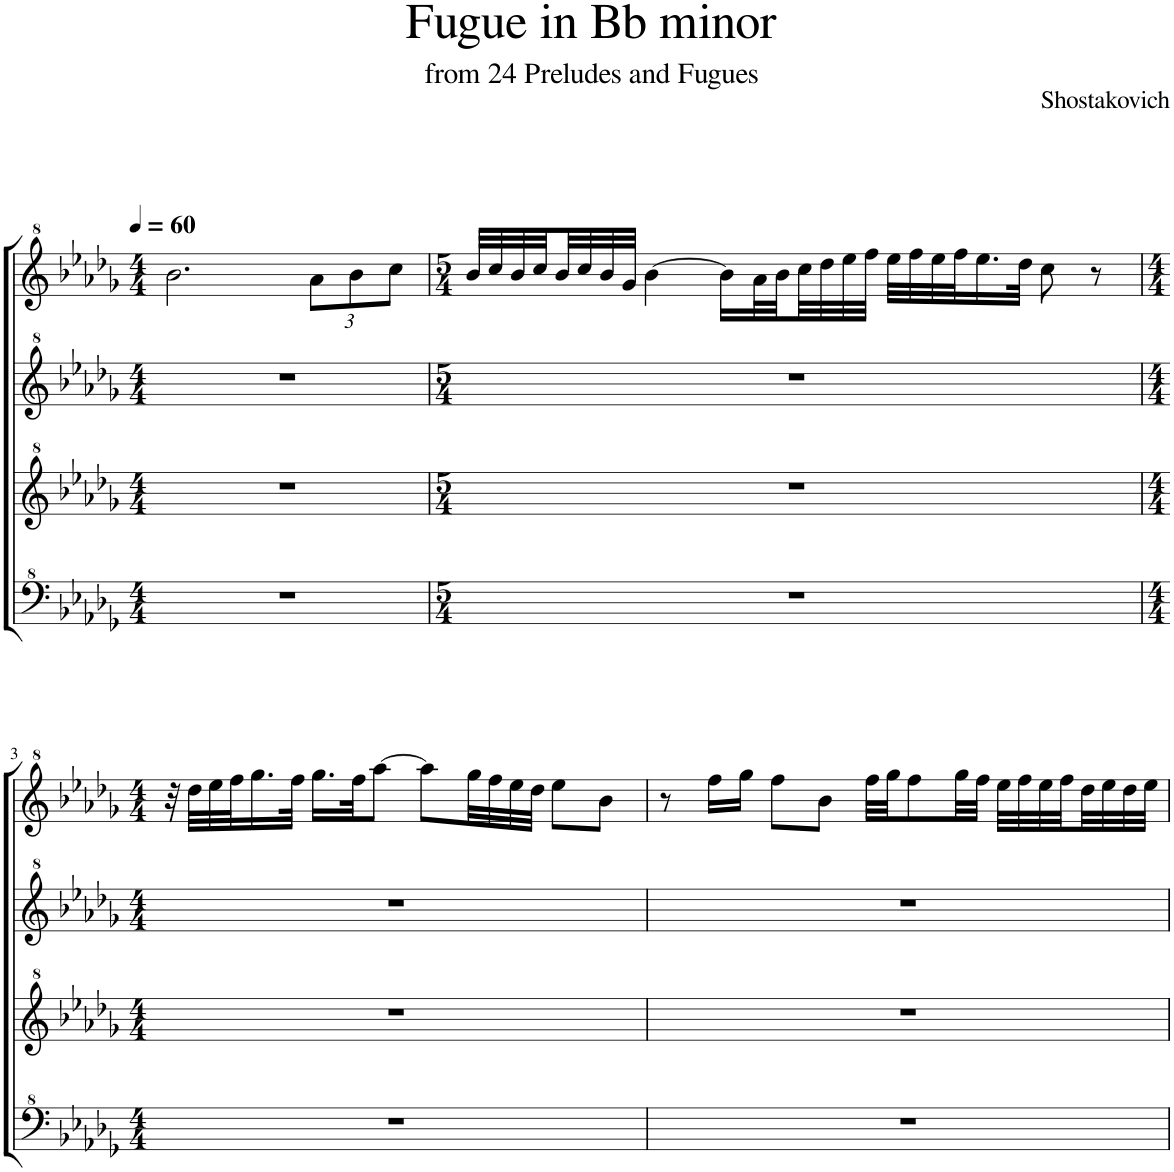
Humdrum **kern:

**kern	**kern	**kern	**kern
*part1	*part1	*part1	*part1
*staff4	*staff3	*staff2	*staff1
*I"Model III	*	*	*
*clefF^4	*clefG^2	*clefG^2	*clefG^2
*k[b-e-a-d-g-]	*k[b-e-a-d-g-]	*k[b-e-a-d-g-]	*k[b-e-a-d-g-]
*M4/4	*M4/4	*M4/4	*M4/4
*MM60	*MM60	*MM60	*MM60
=1	=1	=1	=1
1r	1r	1r	2.bb-\
*	*	*	*Xbrackettup
.	.	.	12aa-\L
.	.	.	12bb-\
.	.	.	12ccc\J
=2	=2	=2	=2
*M5/4	*M5/4	*M5/4	*M5/4
4%5r	4%5r	4%5r	32bb-/LLL
.	.	.	32ccc/
.	.	.	32bb-/
.	.	.	32ccc/
.	.	.	32bb-/
.	.	.	32ccc/
.	.	.	32bb-/
.	.	.	32gg-/JJJ
.	.	.	[4bb-\
.	.	.	16bb-\LL]
.	.	.	32aa-\L
.	.	.	32bb-\
.	.	.	32ccc\
.	.	.	32ddd-\
.	.	.	32eee-\
.	.	.	32fff\JJJ
.	.	.	32eee-\LLL
.	.	.	32fff\
.	.	.	32eee-\
.	.	.	32fff\J
.	.	.	16.eee-\
.	.	.	32ddd-\JJk
.	.	.	8ccc\
.	.	.	8r
!!LO:LB:g=z
=3	=3	=3	=3
*M4/4	*M4/4	*M4/4	*M4/4
1r	1r	1r	32r
.	.	.	32ddd-\LLL
.	.	.	32eee-\
.	.	.	32fff\J
.	.	.	16.ggg-\
.	.	.	32fff\JJk
.	.	.	16.ggg-\LL
.	.	.	32fff\JK
.	.	.	[8aaa-\J
.	.	.	8aaa-\L]
.	.	.	32ggg-\LL
.	.	.	32fff\
.	.	.	32eee-\
.	.	.	32ddd-\JJJ
.	.	.	8eee-\L
.	.	.	8bb-\J
=4	=4	=4	=4
1r	1r	1r	8r
.	.	.	16fff\LL
.	.	.	16ggg-\JJ
.	.	.	8fff\L
.	.	.	8bb-\J
.	.	.	32fff\LLL
.	.	.	32ggg-\JJ
.	.	.	8fff\
.	.	.	32ggg-\LL
.	.	.	32fff\JJJ
.	.	.	32eee-\LLL
.	.	.	32fff\
.	.	.	32eee-\
.	.	.	32fff\
.	.	.	32ddd-\
.	.	.	32eee-\
.	.	.	32ddd-\
.	.	.	32eee-\JJJ
=	=	=	=
*-	*-	*-	*-
